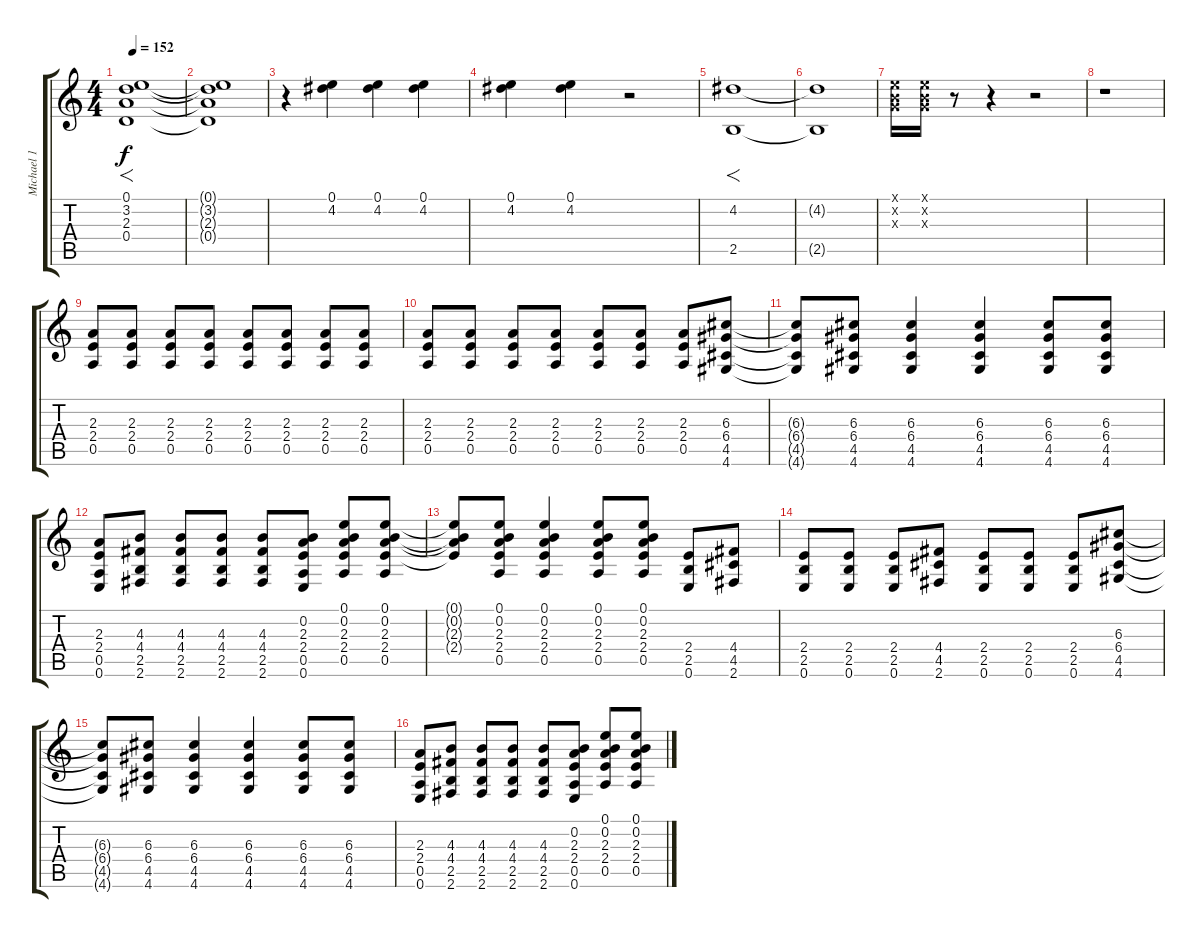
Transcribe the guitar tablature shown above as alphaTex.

\track ("Michael 1" "Michael 1") {instrument distortionguitar}
\staff {score tabs}
\tuning (E4 B3 G3 D3 A2 E2) {hide}
\ts (4 4)
\tempo 152
\clef g2
\ks c
(0.1 3.2 2.3 0.4).1{f dy f volume 12 instrument electricguitarjazz} |
(0.1{t} 3.2{t} 2.3{t} 0.4{t}).1 |
r.4 (0.1 4.2).4{volume 14 instrument electricguitarclean} (0.1 4.2).4 (0.1 4.2).4 |
(0.1 4.2).4 (0.1 4.2).4 r.2 |
(4.2 2.5).1{f volume 14 instrument electricguitarjazz} |
(4.2{t} 2.5{t}).1 |
(0.1{x} 0.2{x} 0.3{x}).16 (0.1{x} 0.2{x} 0.3{x}).16 r.8 r.4 r.2 |
r.1 |
(2.3 2.4 0.5).8{instrument distortionguitar} (2.3 2.4 0.5).8 (2.3 2.4 0.5).8 (2.3 2.4 0.5).8 (2.3 2.4 0.5).8 (2.3 2.4 0.5).8 (2.3 2.4 0.5).8 (2.3 2.4 0.5).8 |
(2.3 2.4 0.5).8 (2.3 2.4 0.5).8 (2.3 2.4 0.5).8 (2.3 2.4 0.5).8 (2.3 2.4 0.5).8 (2.3 2.4 0.5).8 (2.3 2.4 0.5).8 (6.3 6.4 4.5 4.6).8 |
(6.3{t} 6.4{t} 4.5{t} 4.6{t}).8 (6.3 6.4 4.5 4.6).8{instrument distortionguitar} (6.3 6.4 4.5 4.6).4 (6.3 6.4 4.5 4.6).4 (6.3 6.4 4.5 4.6).8 (6.3 6.4 4.5 4.6).8 |
(2.3 2.4 0.5 0.6).8 (4.3 4.4 2.5 2.6).8 (4.3 4.4 2.5 2.6).8 (4.3 4.4 2.5 2.6).8 (4.3 4.4 2.5 2.6).8 (0.2 2.3 2.4 0.5 0.6).8 (0.1 0.2 2.3 2.4 0.5).8 (0.1 0.2 2.3 2.4 0.5).8 |
(0.1{t} 0.2{t} 2.3{t} 2.4{t}).8 (0.1 0.2 2.3 2.4 0.5).8 (0.1 0.2 2.3 2.4 0.5).4 (0.1 0.2 2.3 2.4 0.5).8 (0.1 0.2 2.3 2.4 0.5).8 (2.4 2.5 0.6).8 (4.4 4.5 2.6).8 |
(2.4 2.5 0.6).8 (2.4 2.5 0.6).8 (2.4 2.5 0.6).8 (4.4 4.5 2.6).8 (2.4 2.5 0.6).8 (2.4 2.5 0.6).8 (2.4 2.5 0.6).8 (6.3 6.4 4.5 4.6).8 |
(6.3{t} 6.4{t} 4.5{t} 4.6{t}).8 (6.3 6.4 4.5 4.6).8{instrument distortionguitar} (6.3 6.4 4.5 4.6).4 (6.3 6.4 4.5 4.6).4 (6.3 6.4 4.5 4.6).8 (6.3 6.4 4.5 4.6).8 |
(2.3 2.4 0.5 0.6).8 (4.3 4.4 2.5 2.6).8 (4.3 4.4 2.5 2.6).8 (4.3 4.4 2.5 2.6).8 (4.3 4.4 2.5 2.6).8 (0.2 2.3 2.4 0.5 0.6).8 (0.1 0.2 2.3 2.4 0.5).8 (0.1 0.2 2.3 2.4 0.5).8
